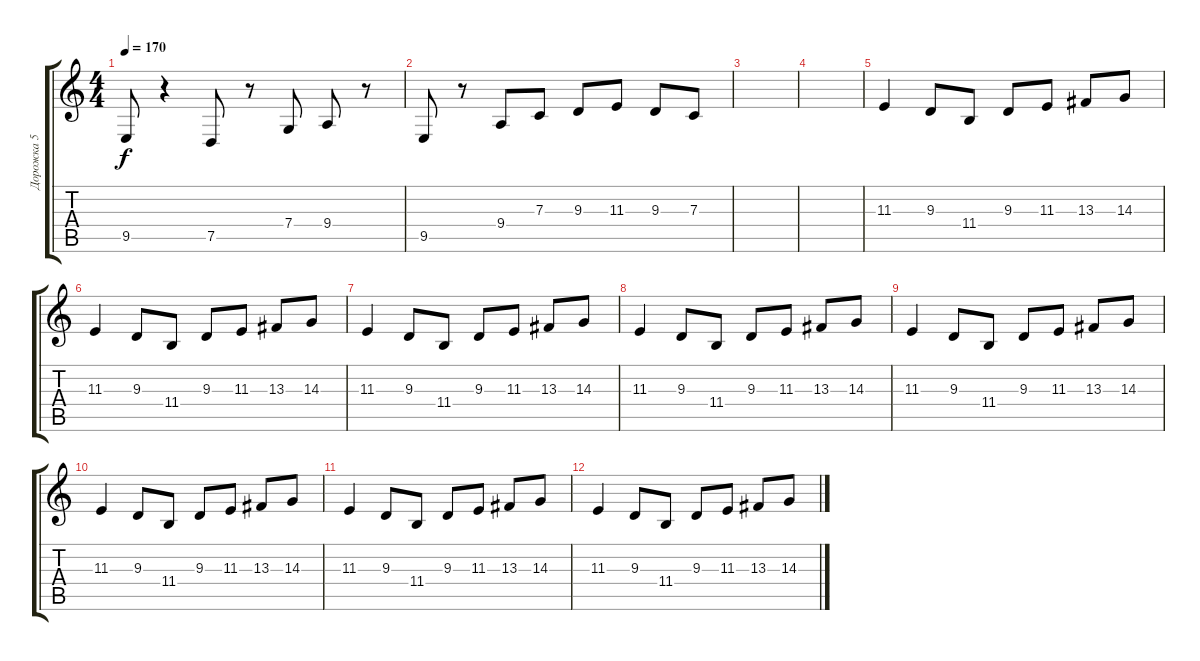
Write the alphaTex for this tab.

\track ("Дорожка 5" "Дорожка 5") {instrument lead1square}
\staff {score tabs}
\tuning (D4 A3 F3 C3 G2 D2) {hide}
\ts (4 4)
\tempo 170
\clef g2
\ks c
9.5.8{dy f} r.4 7.5.8 r.8 7.4.8 9.4.8 r.8 |
9.5.8 r.8 9.4.8 7.3.8 9.3.8 11.3.8 9.3.8 7.3.8 |
|
|
11.3.4 9.3.8 11.4.8 9.3.8 11.3.8 13.3.8 14.3.8 |
11.3.4 9.3.8 11.4.8 9.3.8 11.3.8 13.3.8 14.3.8 |
11.3.4 9.3.8 11.4.8 9.3.8 11.3.8 13.3.8 14.3.8 |
11.3.4 9.3.8 11.4.8 9.3.8 11.3.8 13.3.8 14.3.8 |
11.3.4 9.3.8 11.4.8 9.3.8 11.3.8 13.3.8 14.3.8 |
11.3.4 9.3.8 11.4.8 9.3.8 11.3.8 13.3.8 14.3.8 |
11.3.4 9.3.8 11.4.8 9.3.8 11.3.8 13.3.8 14.3.8 |
11.3.4 9.3.8 11.4.8 9.3.8 11.3.8 13.3.8 14.3.8
